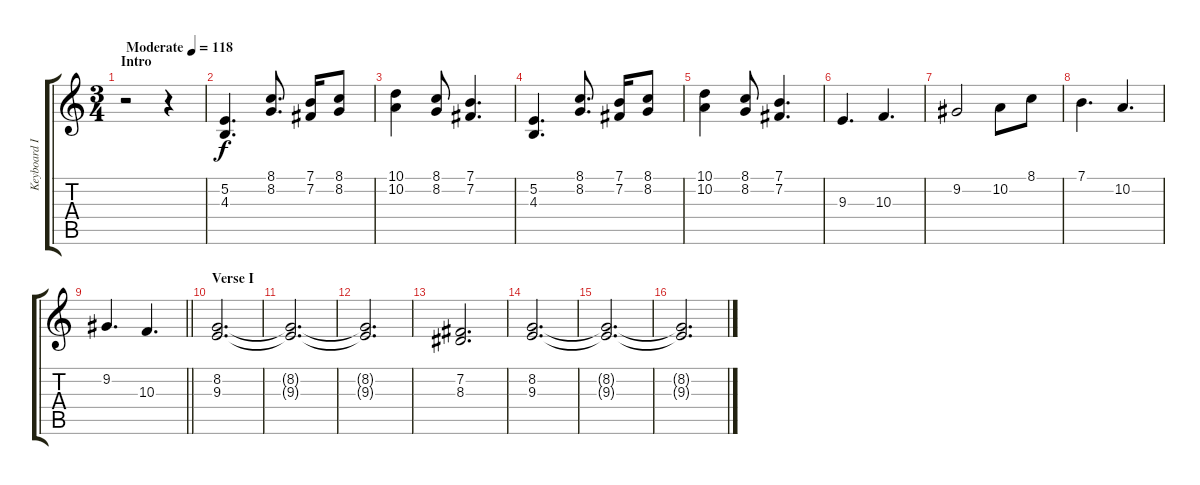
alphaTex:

\track ("Keyboard I" "Keyboard I") {instrument choiraahs}
\staff {score tabs}
\tuning (E4 B3 G3 D3 A2 E2) {hide}
\ts (3 4)
\section ("" "Intro")
\tempo (118 "Moderate")
\clef g2
\ks c
r.2{dy f instrument choiraahs} r.4 |
(5.2 4.3).4{d} (8.1 8.2).8{d} (7.1 7.2).16 (8.1 8.2).8 |
(10.1 10.2).4 (8.1 8.2).8 (7.1 7.2).4{d} |
(5.2 4.3).4{d} (8.1 8.2).8{d} (7.1 7.2).16 (8.1 8.2).8 |
(10.1 10.2).4 (8.1 8.2).8 (7.1 7.2).4{d} |
9.3.4{d} 10.3.4{d} |
9.2.2 10.2.8 8.1.8 |
7.1.4{d} 10.2.4{d} |
\barLineRight lightlight
9.2.4{d} 10.3.4{d} |
\section ("" "Verse I")
(8.2 9.3).2{d} |
(8.2{t} 9.3{t}).2{d} |
(8.2{t} 9.3{t}).2{d} |
(7.2 8.3).2{d} |
(8.2 9.3).2{d} |
(8.2{t} 9.3{t}).2{d} |
(8.2{t} 9.3{t}).2{d}
